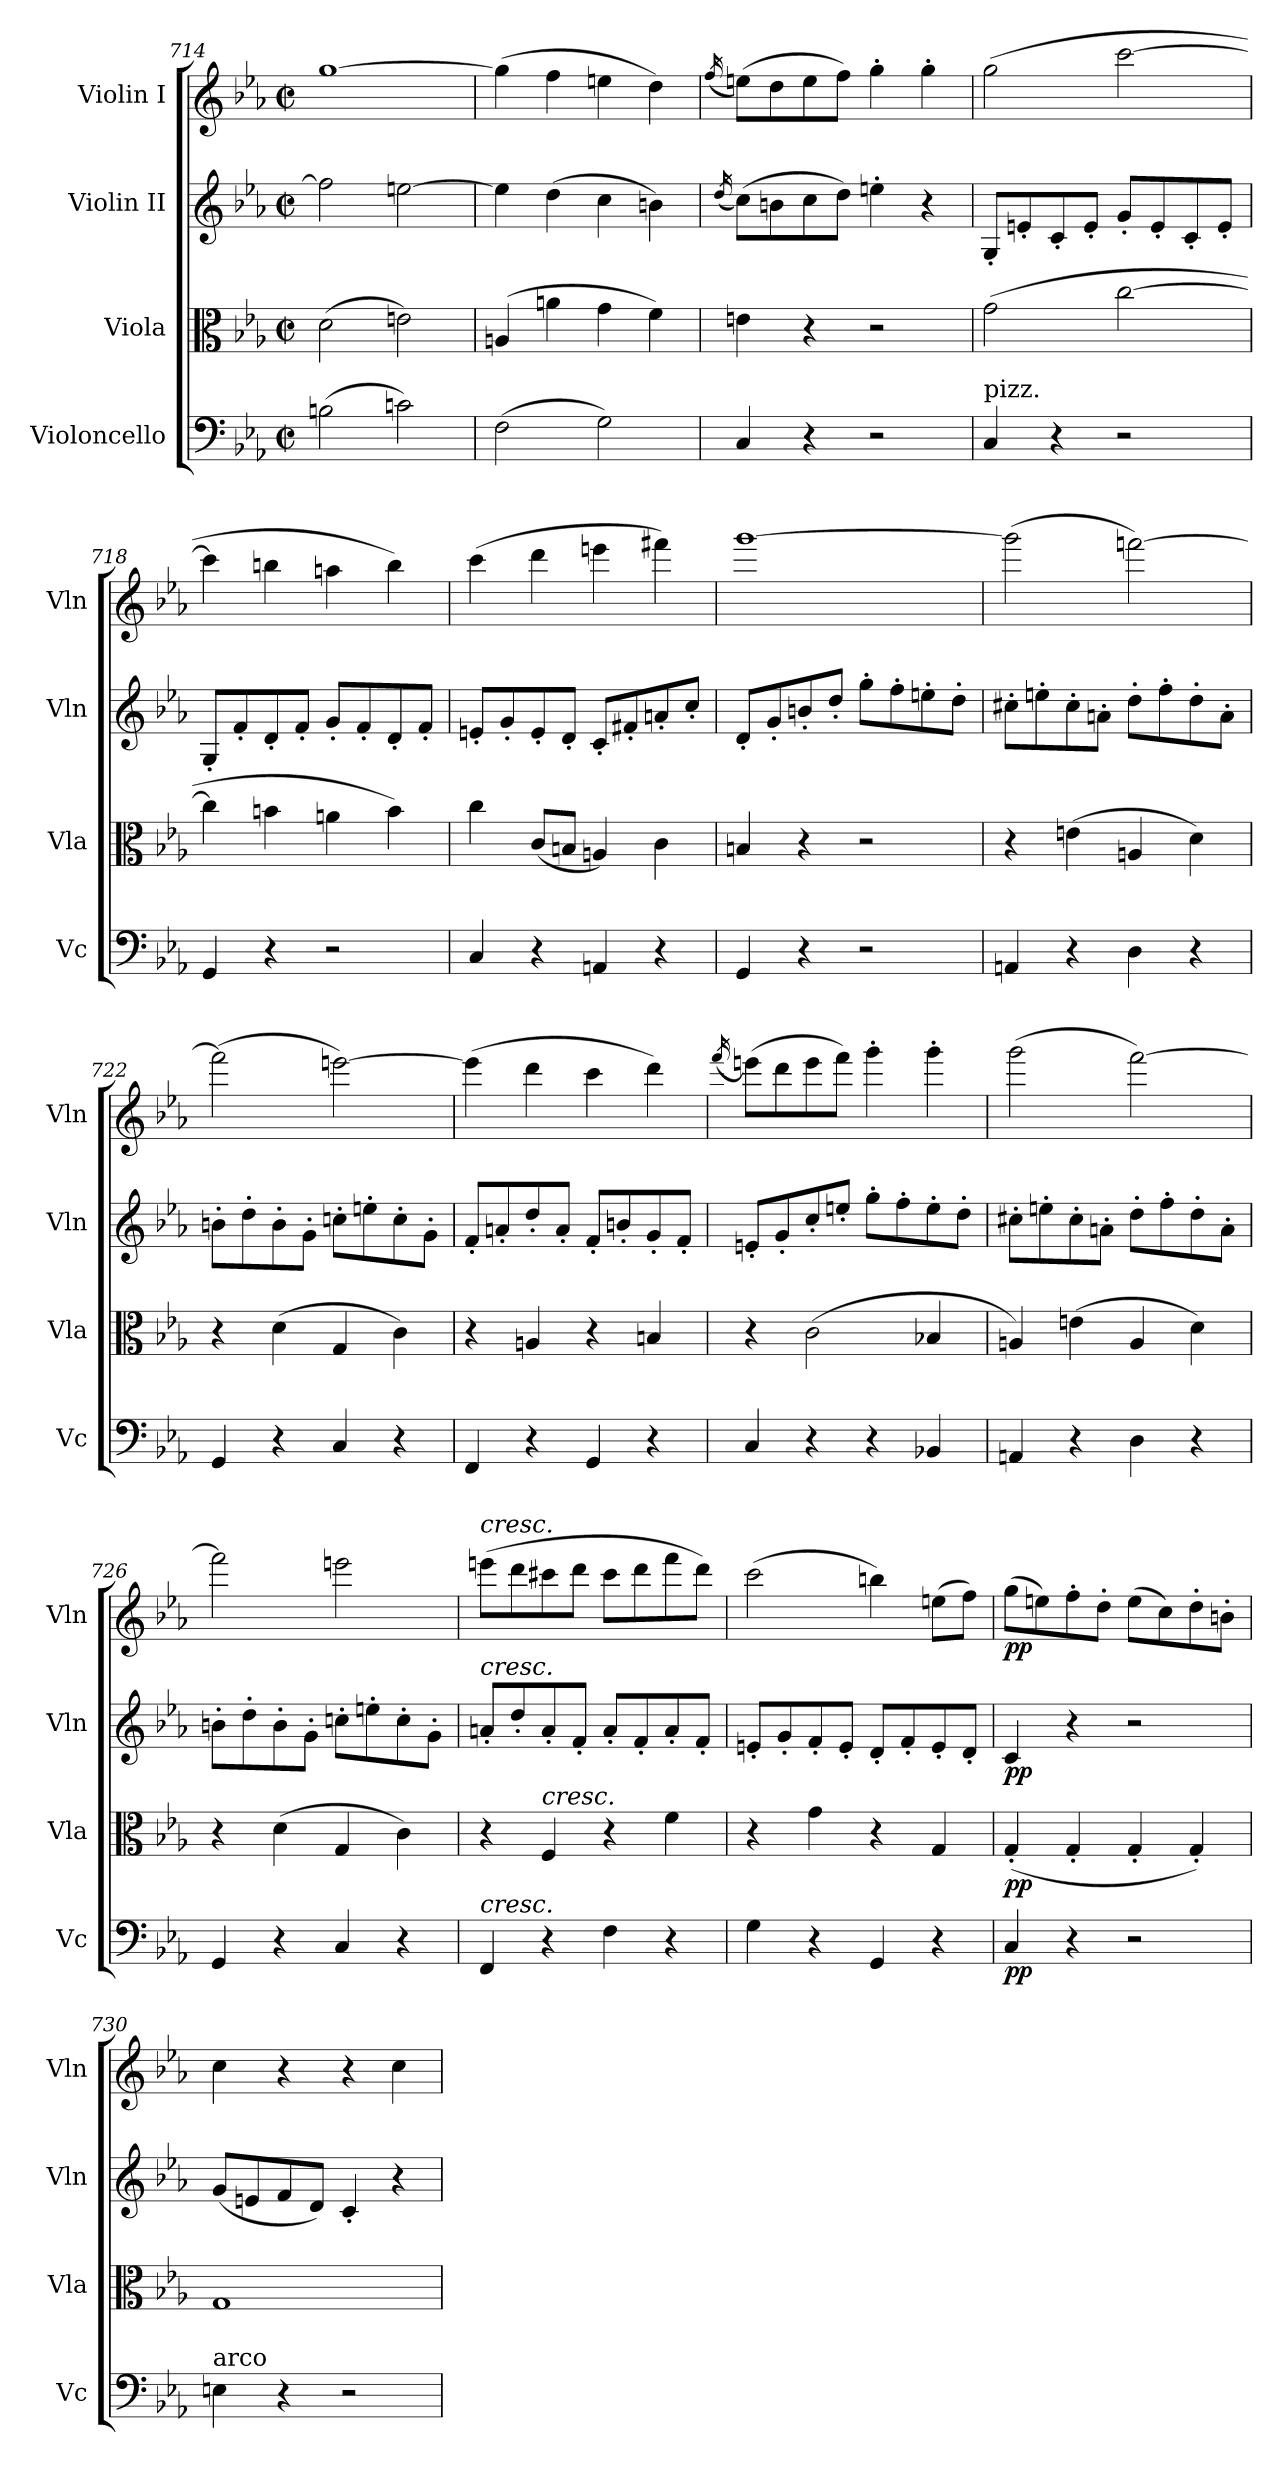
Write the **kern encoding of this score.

**kern	**dynam	**kern	**dynam	**kern	**dynam	**kern	**dynam
*part4	*part4	*part3	*part3	*part2	*part2	*part1	*part1
*staff4	*staff4	*staff3	*staff3	*staff2	*staff2	*staff1	*staff1
*I"Violoncello	*	*I"Viola	*	*I"Violin II	*	*I"Violin I	*
*I'Vc	*	*I'Vla	*	*I'Vln	*	*I'Vln	*
*clefF4	*	*clefC3	*	*clefG2	*	*clefG2	*
*k[b-e-a-]	*	*k[b-e-a-]	*	*k[b-e-a-]	*	*k[b-e-a-]	*
*M2/2	*	*M2/2	*	*M2/2	*	*M2/2	*
*met(c|)	*	*met(c|)	*	*met(c|)	*	*met(c|)	*
=714	=714	=714	=714	=714	=714	=714	=714
(2Bn\	.	(2d\	.	2ff\]	.	[1gg	.
2cn\)	.	2en\)	.	[2een\	.	.	.
=715	=715	=715	=715	=715	=715	=715	=715
(2F\	.	(4An/	.	4ee\]	.	(4gg\]	.
.	.	4an\	.	(4dd\	.	4ff\	.
2G\)	.	4g\	.	4cc\	.	4een\	.
.	.	4f\)	.	4bn\)	.	4dd\)	.
!!LO:PB:g=z
=716	=716	=716	=716	=716	=716	=716	=716
.	.	.	.	(16qdd/	.	(16qff/	.
4C/	.	4en\	.	(8cc\L)	.	(8een\L)	.
.	.	.	.	8bn\	.	8dd\	.
4r	.	4r	.	8cc\	.	8ee\	.
.	.	.	.	8dd\J)	.	8ff\J)	.
2r	.	2r	.	4een'\	.	4gg'\	.
.	.	.	.	4r	.	4gg'\	.
=717	=717	=717	=717	=717	=717	=717	=717
!LO:TX:a:t=pizz.	!	!	!	!	!	!	!
4C/	.	(2g\	.	8G'/L	.	(2gg\	.
.	.	.	.	8en'/	.	.	.
4r	.	.	.	8c'/	.	.	.
.	.	.	.	8e'/J	.	.	.
2r	.	[2cc\	.	8g'/L	.	[2ccc\	.
.	.	.	.	8e'/	.	.	.
.	.	.	.	8c'/	.	.	.
.	.	.	.	8e'/J	.	.	.
=718	=718	=718	=718	=718	=718	=718	=718
4GG/	.	4cc\]	.	8G'/L	.	4ccc\]	.
.	.	.	.	8f'/	.	.	.
4r	.	4bn\	.	8d'/	.	4bbn\	.
.	.	.	.	8f'/J	.	.	.
2r	.	4an\	.	8g'/L	.	4aan\	.
.	.	.	.	8f'/	.	.	.
.	.	4b\)	.	8d'/	.	4bb\)	.
.	.	.	.	8f'/J	.	.	.
=719	=719	=719	=719	=719	=719	=719	=719
4C/	.	4cc\	.	8en'/L	.	(4ccc\	.
.	.	.	.	8g'/	.	.	.
4r	.	(8c/L	.	8e'/	.	4ddd\	.
.	.	8Bn/J	.	8d'/J	.	.	.
4AAn/	.	4An/)	.	8c'/L	.	4eeen\	.
.	.	.	.	8f#X'/	.	.	.
4r	.	4c\	.	8an'/	.	4fff#X\)	.
.	.	.	.	8cc'/J	.	.	.
!!LO:LB:g=z
=720	=720	=720	=720	=720	=720	=720	=720
4GG/	.	4Bn/	.	8d'/L	.	[1ggg	.
.	.	.	.	8g'/	.	.	.
4r	.	4r	.	8bn'/	.	.	.
.	.	.	.	8dd'/J	.	.	.
2r	.	2r	.	8gg'\L	.	.	.
.	.	.	.	8ff'\	.	.	.
.	.	.	.	8een'\	.	.	.
.	.	.	.	8dd'\J	.	.	.
=721	=721	=721	=721	=721	=721	=721	=721
4AAn/	.	4r	.	8cc#X'\L	.	(2ggg\]	.
.	.	.	.	8een'\	.	.	.
4r	.	(4en\	.	8cc#'\	.	.	.
.	.	.	.	8an'\J	.	.	.
4D\	.	4An/	.	8dd'\L	.	[2fffn\)	.
.	.	.	.	8ff'\	.	.	.
4r	.	4d\)	.	8dd'\	.	.	.
.	.	.	.	8a'\J	.	.	.
=722	=722	=722	=722	=722	=722	=722	=722
4GG/	.	4r	.	8bn'\L	.	(2fff\]	.
.	.	.	.	8dd'\	.	.	.
4r	.	(4d\	.	8b'\	.	.	.
.	.	.	.	8g'\J	.	.	.
4C/	.	4G/	.	8ccn'\L	.	[2eeen\)	.
.	.	.	.	8een'\	.	.	.
4r	.	4c\)	.	8cc'\	.	.	.
.	.	.	.	8g'\J	.	.	.
=723	=723	=723	=723	=723	=723	=723	=723
4FF/	.	4r	.	8f'/L	.	(4eee\]	.
.	.	.	.	8an'/	.	.	.
4r	.	4An/	.	8dd'/	.	4ddd\	.
.	.	.	.	8a'/J	.	.	.
4GG/	.	4r	.	8f'/L	.	4ccc\	.
.	.	.	.	8bn'/	.	.	.
4r	.	4Bn/	.	8g'/	.	4ddd\)	.
.	.	.	.	8f'/J	.	.	.
!!LO:LB:g=z
=724	=724	=724	=724	=724	=724	=724	=724
.	.	.	.	.	.	(16qfff/	.
4C/	.	4r	.	8en'/L	.	(8eeen\L)	.
.	.	.	.	8g'/	.	8ddd\	.
4r	.	(2c\	.	8cc'/	.	8eee\	.
.	.	.	.	8een'/J	.	8fff\J)	.
4r	.	.	.	8gg'\L	.	4ggg'\	.
.	.	.	.	8ff'\	.	.	.
4BB-X/	.	4B-X/	.	8ee'\	.	4ggg'\	.
.	.	.	.	8dd'\J	.	.	.
=725	=725	=725	=725	=725	=725	=725	=725
4AAn/	.	4An/)	.	8cc#X'\L	.	(2ggg\	.
.	.	.	.	8een'\	.	.	.
4r	.	(4en\	.	8cc#'\	.	.	.
.	.	.	.	8an'\J	.	.	.
4D\	.	4A/	.	8dd'\L	.	[2fff\)	.
.	.	.	.	8ff'\	.	.	.
4r	.	4d\)	.	8dd'\	.	.	.
.	.	.	.	8a'\J	.	.	.
=726	=726	=726	=726	=726	=726	=726	=726
4GG/	.	4r	.	8bn'\L	.	2fff\]	.
.	.	.	.	8dd'\	.	.	.
4r	.	(4d\	.	8b'\	.	.	.
.	.	.	.	8g'\J	.	.	.
4C/	.	4G/	.	8ccn'\L	.	2eeen\	.
.	.	.	.	8een'\	.	.	.
4r	.	4c\)	.	8cc'\	.	.	.
.	.	.	.	8g'\J	.	.	.
=727	=727	=727	=727	=727	=727	=727	=727
!	!	!	!	!	!	!LO:TX:a:i:t=cresc.	!
!	!	!	!	!LO:TX:a:i:t=cresc.	!	!	!
!LO:TX:a:i:t=cresc.	!	!	!	!	!	!	!
4FF/	.	4r	.	8an'/L	.	(8eeen\L	.
.	.	.	.	8dd'/	.	8ddd\	.
!	!	!LO:TX:a:i:t=cresc.	!	!	!	!	!
4r	.	4F/	.	8a'/	.	8ccc#X\	.
.	.	.	.	8f'/J	.	8ddd\J	.
4F\	.	4r	.	8a'/L	.	8ccc#\L	.
.	.	.	.	8f'/	.	8ddd\	.
4r	.	4f\	.	8a'/	.	8fff\	.
.	.	.	.	8f'/J	.	8ddd\J)	.
!!LO:PB:g=z
=728	=728	=728	=728	=728	=728	=728	=728
4G\	.	4r	.	8en'/L	.	(2ccc\	.
.	.	.	.	8g'/	.	.	.
4r	.	4g\	.	8f'/	.	.	.
.	.	.	.	8e'/J	.	.	.
4GG/	.	4r	.	8d'/L	.	4bbn\)	.
.	.	.	.	8f'/	.	.	.
4r	.	4G/	.	8e'/	.	(8een\L	.
.	.	.	.	8d'/J	.	8ff\J)	.
=729	=729	=729	=729	=729	=729	=729	=729
!	!LO:DY:b	!	!LO:DY:b	!	!LO:DY:b	!	!LO:DY:b
4C/	pp	(4G'/	pp	4c/	pp	(8gg\L	pp
.	.	.	.	.	.	8een\)	.
4r	.	4G'/	.	4r	.	8ff'\	.
.	.	.	.	.	.	8dd'\J	.
2r	.	4G'/	.	2r	.	(8ee\L	.
.	.	.	.	.	.	8cc\)	.
.	.	4G'/)	.	.	.	8dd'\	.
.	.	.	.	.	.	8bn'\J	.
=730	=730	=730	=730	=730	=730	=730	=730
!LO:TX:a:t=arco	!	!	!	!	!	!	!
4En\	.	1G	.	(8g/L	.	4cc\	.
.	.	.	.	8en/	.	.	.
4r	.	.	.	8f/	.	4r	.
.	.	.	.	8d/J)	.	.	.
2r	.	.	.	4c'/	.	4r	.
.	.	.	.	4r	.	4cc\	.
=	=	=	=	=	=	=	=
*-	*-	*-	*-	*-	*-	*-	*-
